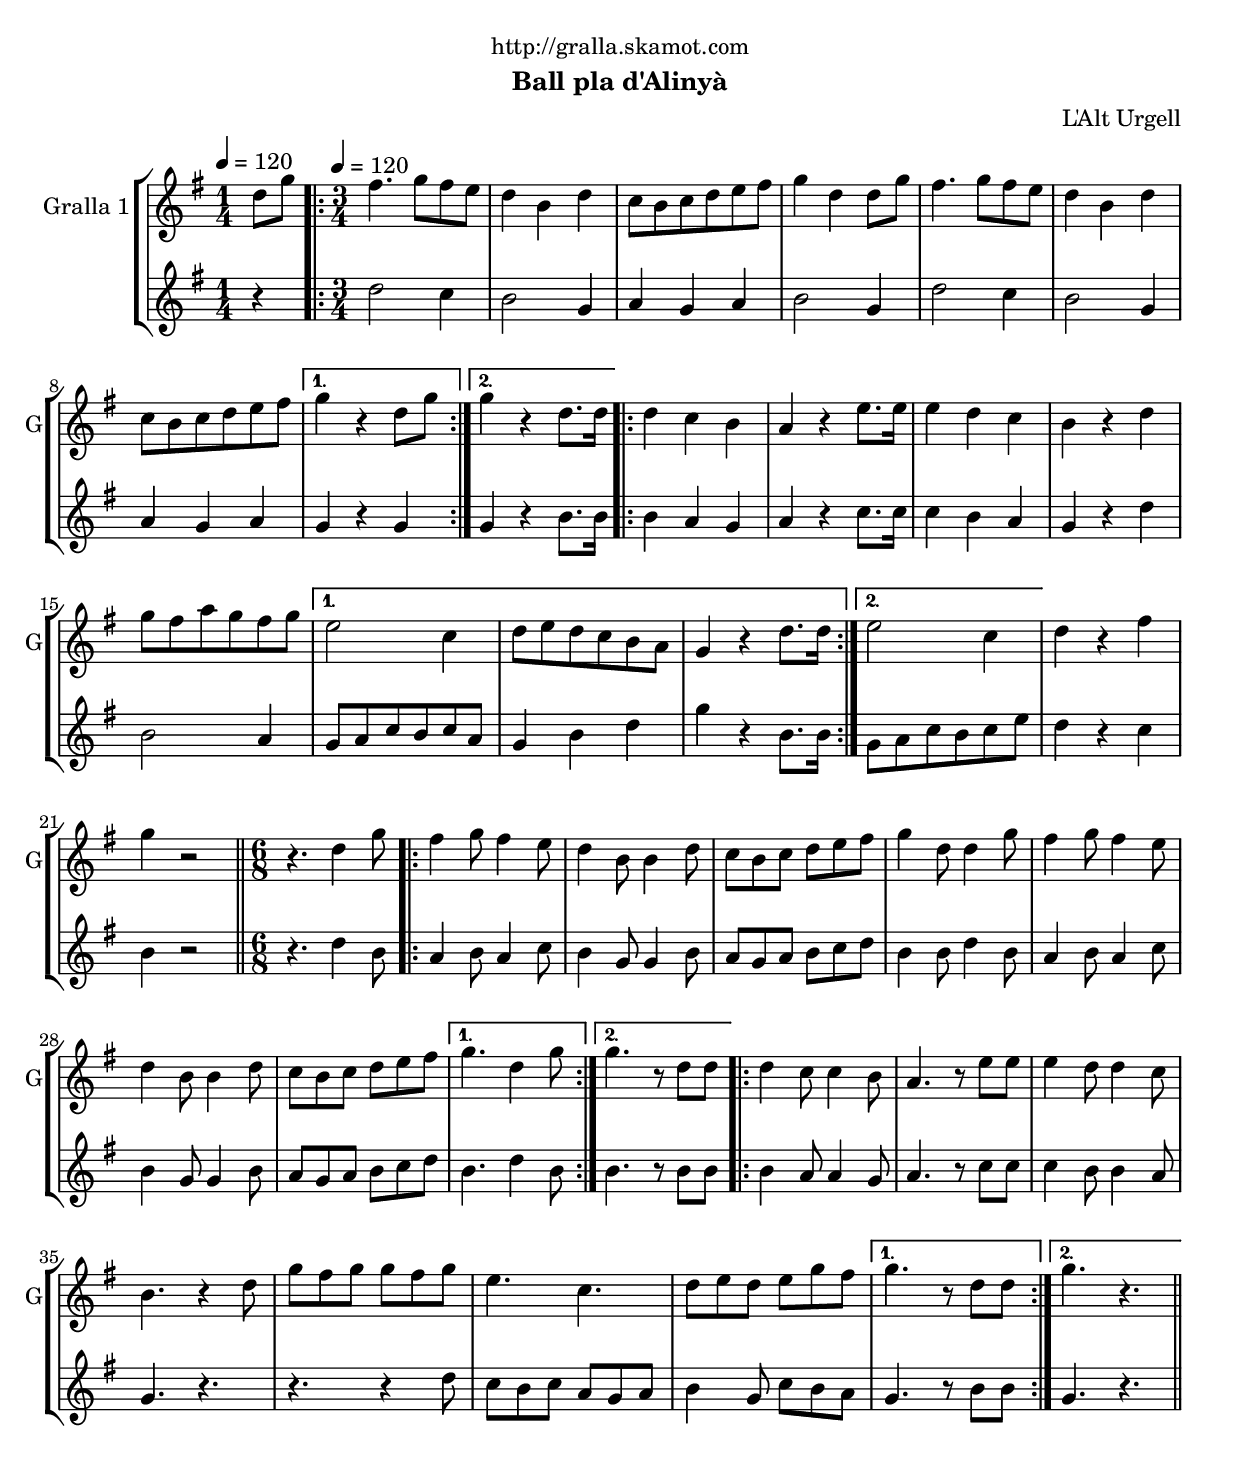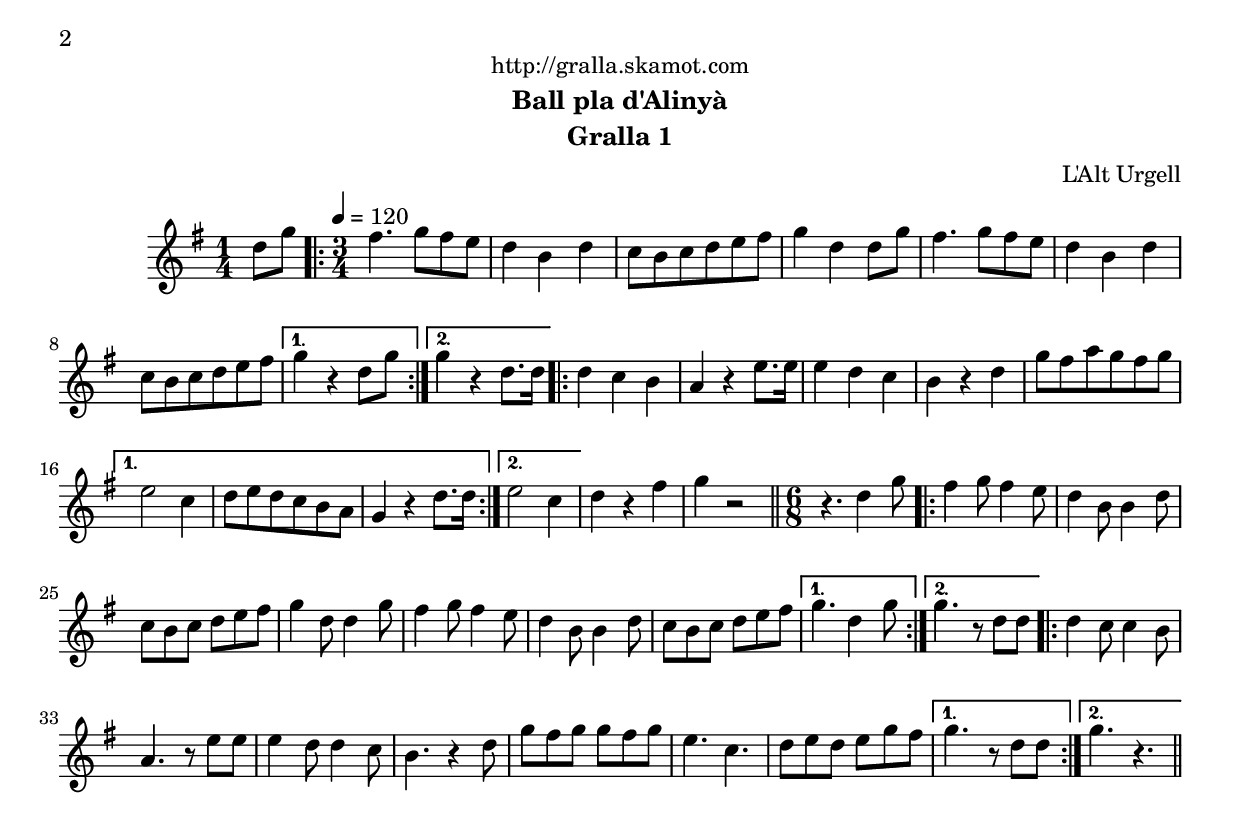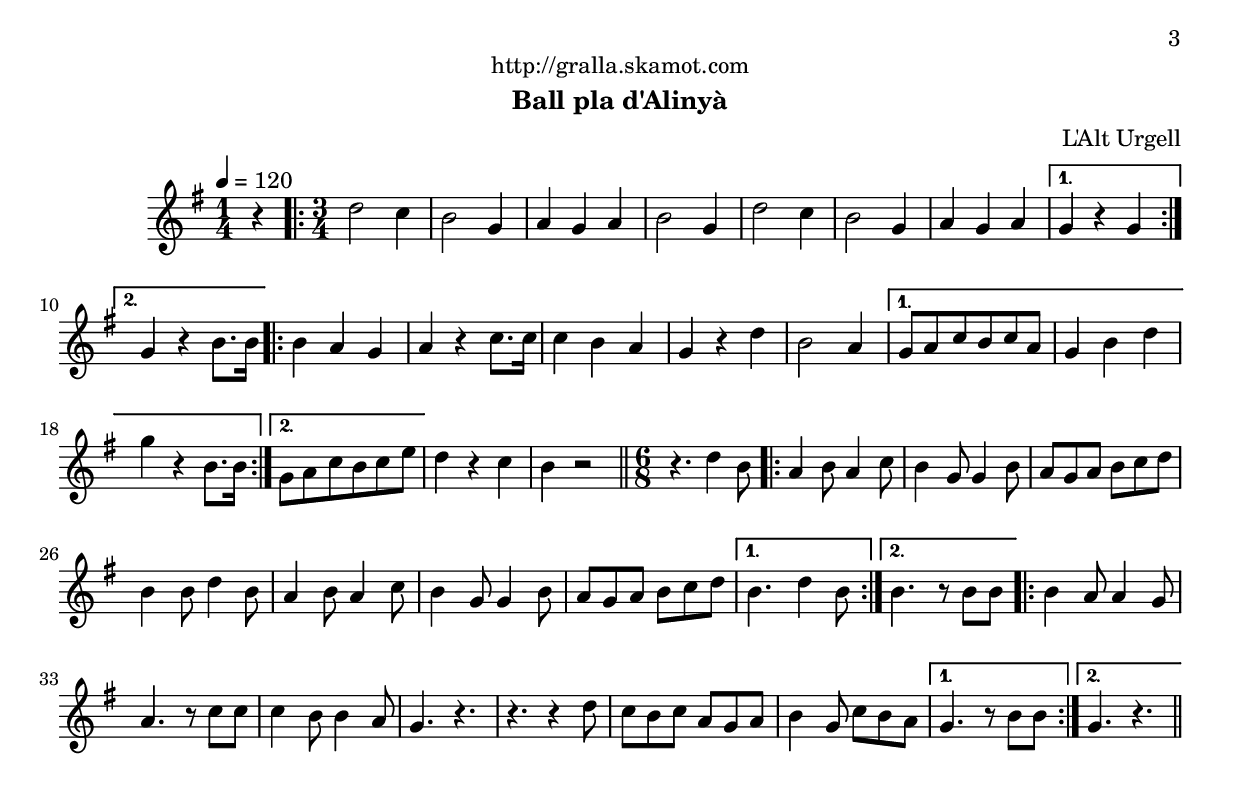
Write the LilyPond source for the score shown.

\version "2.16.2"

\header {
  dedication="http://gralla.skamot.com"
  title=""
  subtitle="Ball pla d'Alinyà"
  subsubtitle=""
  poet=""
  meter=""
  piece=""
  composer=""
  arranger="L'Alt Urgell"
  opus=""
  instrument=""
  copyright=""
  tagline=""
}

liniaroAa =
\relative d''
{
  \clef treble
  \key g \major
  \time 1/4
  d8 g \tempo 4 = 120  |
  \time 3/4   \repeat volta 2 { fis4. g8 fis e  |
  d4 b d  |
  c8 b c d e fis  |
  %05
  g4 d d8 g  |
  fis4. g8 fis e  |
  d4 b d  |
  c8 b c d e fis }
  \alternative { { g4 r d8 g }
  %10
  { g4 r d8. d16 } }
  \repeat volta 2 { d4 c b  |
  a4 r e'8. e16  |
  e4 d c  |
  b4 r d  |
  %15
  g8 fis a g fis g }
  \alternative { { e2 c4  |
  d8 e d c b a  |
  g4 r d'8. d16 }
  { e2 c4 } }
  %20
  d4 r fis  |
  g4 r2  \bar "||"
  \time 6/8   r4. d4 g8  |
  \repeat volta 2 { fis4 g8 fis4 e8  |
  d4 b8 b4 d8  |
  %25
  c8 b c d e fis  |
  g4 d8 d4 g8  |
  fis4 g8 fis4 e8  |
  d4 b8 b4 d8  |
  c8 b c d e fis }
  %30
  \alternative { { g4. d4 g8 }
  { g4. r8 d d } }
  \repeat volta 2 { d4 c8 c4 b8  |
  a4. r8 e' e  |
  e4 d8 d4 c8  |
  %35
  b4. r4 d8  |
  g8 fis g g fis g  |
  e4. c  |
  d8 e d e g fis }
  \alternative { { g4. r8 d d }
  %40
  { g4. r } } \bar "||"
}

liniaroAb =
\relative d''
{
  \tempo 4 = 120
  \clef treble
  \key g \major
  \time 1/4
  r4  |
  \time 3/4   \repeat volta 2 { d2 c4  |
  b2 g4  |
  a4 g a  |
  %05
  b2 g4  |
  d'2 c4  |
  b2 g4  |
  a4 g a }
  \alternative { { g4 r g }
  %10
  { g4 r b8. b16 } }
  \repeat volta 2 { b4 a g  |
  a4 r c8. c16  |
  c4 b a  |
  g4 r d'  |
  %15
  b2 a4 }
  \alternative { { g8 a c b c a  |
  g4 b d  |
  g4 r b,8. b16 }
  { g8 a c b c e } }
  %20
  d4 r c  |
  b4 r2  \bar "||"
  \time 6/8   r4. d4 b8  |
  \repeat volta 2 { a4 b8 a4 c8  |
  b4 g8 g4 b8  |
  %25
  a8 g a b c d  |
  b4 b8 d4 b8  |
  a4 b8 a4 c8  |
  b4 g8 g4 b8  |
  a8 g a b c d }
  %30
  \alternative { { b4. d4 b8 }
  { b4. r8 b b } }
  \repeat volta 2 { b4 a8 a4 g8  |
  a4. r8 c c  |
  c4 b8 b4 a8  |
  %35
  g4. r  |
  r4. r4 d'8  |
  c8 b c a g a  |
  b4 g8 c b a }
  \alternative { { g4. r8 b b }
  %40
  { g4. r } } \bar "||"
}

\bookpart {
  \score {
    \new StaffGroup {
      \override Score.RehearsalMark #'self-alignment-X = #LEFT
      <<
        \new Staff \with {instrumentName = #"Gralla 1" shortInstrumentName = #"G"} \liniaroAa
        \new Staff \with {instrumentName = #"" shortInstrumentName = #" "} \liniaroAb
      >>
    }
    \layout {}
  }
  \score { \unfoldRepeats
    \new StaffGroup {
      \override Score.RehearsalMark #'self-alignment-X = #LEFT
      <<
        \new Staff \with {instrumentName = #"Gralla 1" shortInstrumentName = #"G"} \liniaroAa
        \new Staff \with {instrumentName = #"" shortInstrumentName = #" "} \liniaroAb
      >>
    }
    \midi {
      \set Staff.midiInstrument = "oboe"
      \set DrumStaff.midiInstrument = "drums"
    }
  }
}

\bookpart {
  \header {instrument="Gralla 1"}
  \score {
    \new StaffGroup {
      \override Score.RehearsalMark #'self-alignment-X = #LEFT
      <<
        \new Staff \liniaroAa
      >>
    }
    \layout {}
  }
  \score { \unfoldRepeats
    \new StaffGroup {
      \override Score.RehearsalMark #'self-alignment-X = #LEFT
      <<
        \new Staff \liniaroAa
      >>
    }
    \midi {
      \set Staff.midiInstrument = "oboe"
      \set DrumStaff.midiInstrument = "drums"
    }
  }
}

\bookpart {
  \header {instrument=""}
  \score {
    \new StaffGroup {
      \override Score.RehearsalMark #'self-alignment-X = #LEFT
      <<
        \new Staff \liniaroAb
      >>
    }
    \layout {}
  }
  \score { \unfoldRepeats
    \new StaffGroup {
      \override Score.RehearsalMark #'self-alignment-X = #LEFT
      <<
        \new Staff \liniaroAb
      >>
    }
    \midi {
      \set Staff.midiInstrument = "oboe"
      \set DrumStaff.midiInstrument = "drums"
    }
  }
}

